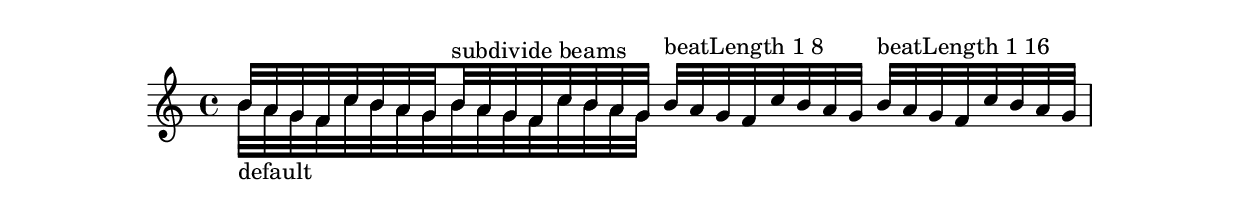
%% Do not edit this file; it is auto-generated from LSR http://lsr.dsi.unimi.it
%% This file is in the public domain.
\version "2.11.62"

\header {
  lsrtags = "rhythms"

  texidoces = "
Se pueden subdividir las barras automáticamente.  Estableciendo la
propiedad @code{subdivideBeams}, las barras se subdividen en
posiciones de pulso (tal y como se especifica en @code{beatLength}).

"
  doctitlees = "Subdivisiones de barra automáticas"

  texidoc = "
Beams can be subdivided automatically.  By setting the property
@code{subdivideBeams}, beams are subdivided at beat positions (as
specified in @code{beatLength}). 

"
  doctitle = "Automatic beam subdivisions"
} % begin verbatim
\score {
  \new Staff \relative c'' {
    << {
      \voiceOne
      \set subdivideBeams = ##t
      b32[ a g f c' b a g b^"subdivide beams" a g f c' b a g]
      \oneVoice
    }
    \new Voice {
      \voiceTwo
      b32_"default"[ a g f c' b a g b a g f c' b a g]
    } >>
    \set beatLength = #(ly:make-moment 1 8)
    b32^"beatLength 1 8"[ a g f c' b a g]
    \set beatLength = #(ly:make-moment 1 16)
    b32^"beatLength 1 16"[ a g f c' b a g]
  }
}

